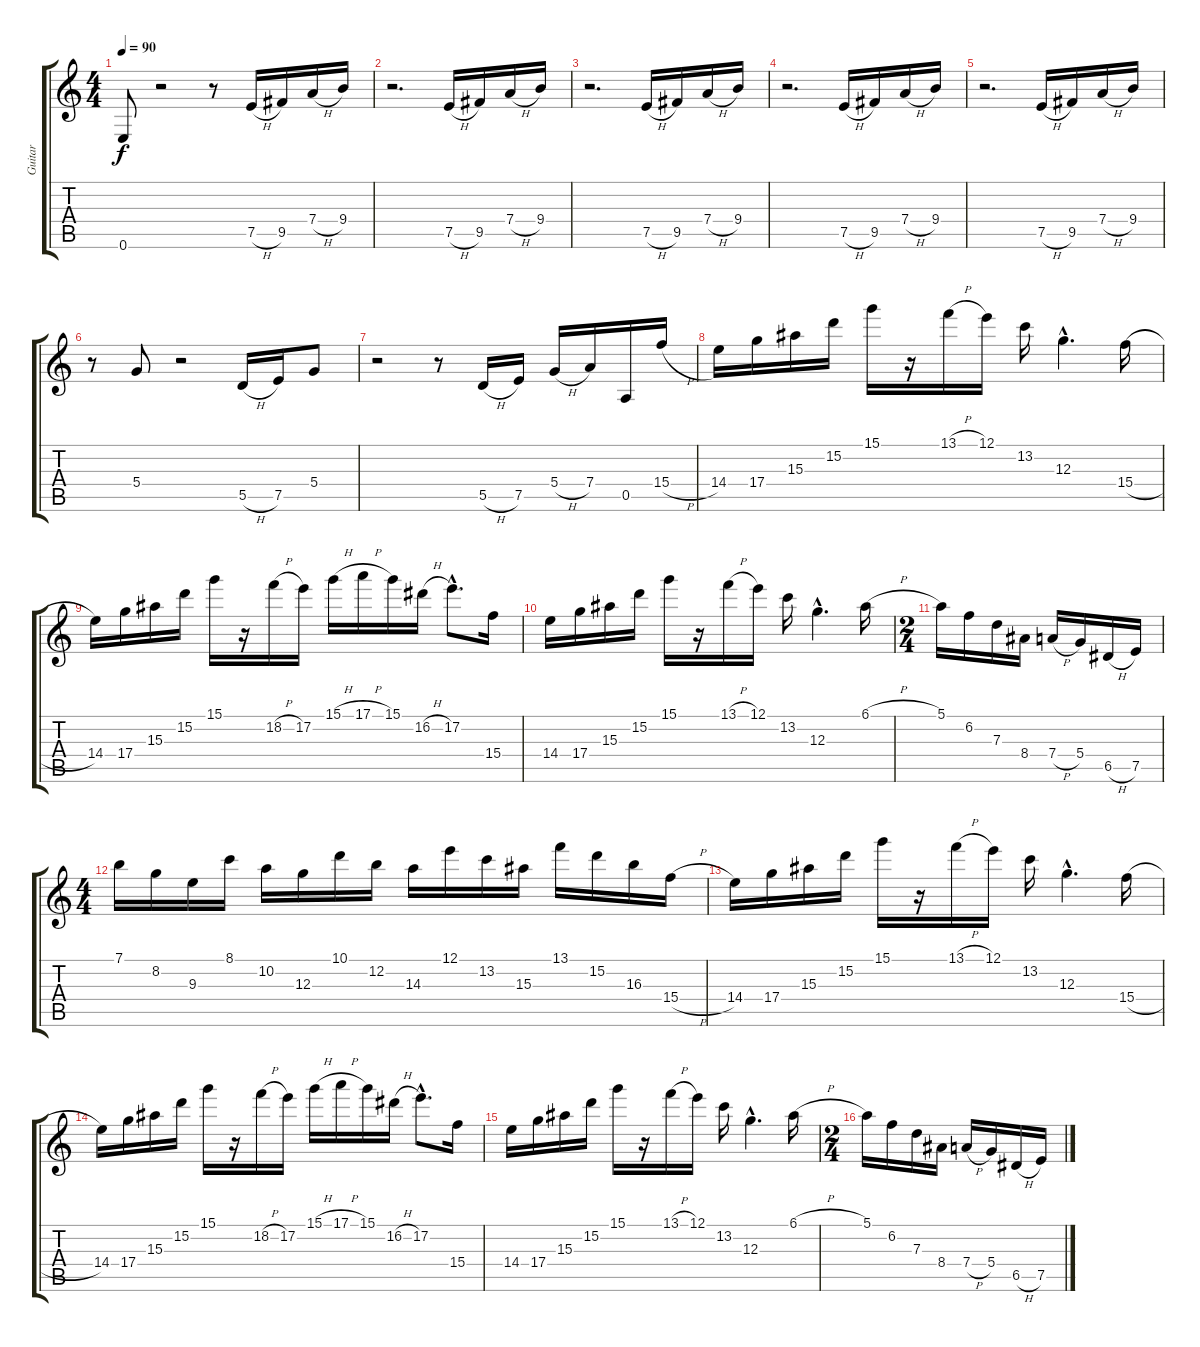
\track ("Guitar" "Guitar") {instrument electricguitarjazz}
\staff {score tabs}
\tuning (E4 B3 G3 D3 A2 E2) {hide}
\ts (4 4)
\tempo 90
\clef g2
\ks c
0.6.8{dy f} r.2 r.8 7.5{h}.16 9.5.16 7.4{h}.16 9.4.16 |
r.2{d} 7.5{h}.16 9.5.16 7.4{h}.16 9.4.16 |
r.2{d} 7.5{h}.16 9.5.16 7.4{h}.16 9.4.16 |
r.2{d} 7.5{h}.16 9.5.16 7.4{h}.16 9.4.16 |
r.2{d} 7.5{h}.16 9.5.16 7.4{h}.16 9.4.16 |
r.8 5.4.8 r.2 5.5{h}.16 7.5.16 5.4.8 |
r.2 r.8 5.5{h}.16 7.5.16 5.4{h}.16 7.4.16 0.5.16 15.4{h}.16 |
14.4.16 17.4.16 15.3.16 15.2.16 15.1.16 r.16 13.1{h}.16 12.1.16 13.2.16 12.3{hac}.4{d} 15.4{h}.16 |
14.4.16 17.4.16 15.3.16 15.2.16 15.1.16 r.16 18.2{h}.16 17.2.16 15.1{h}.16 17.1{h}.16 15.1.16 16.2{h}.16 17.2{hac}.8{d} 15.4.16 |
14.4.16 17.4.16 15.3.16 15.2.16 15.1.16 r.16 13.1{h}.16 12.1.16 13.2.16 12.3{hac}.4{d} 6.1{h}.16 |
\ts (2 4)
5.1.16 6.2.16 7.3.16 8.4.16 7.4{h}.16 5.4.16 6.5{h}.16 7.5.16 |
\ts (4 4)
7.1.16 8.2.16 9.3.16 8.1.16 10.2.16 12.3.16 10.1.16 12.2.16 14.3.16 12.1.16 13.2.16 15.3.16 13.1.16 15.2.16 16.3.16 15.4{h}.16 |
14.4.16 17.4.16 15.3.16 15.2.16 15.1.16 r.16 13.1{h}.16 12.1.16 13.2.16 12.3{hac}.4{d} 15.4{h}.16 |
14.4.16 17.4.16 15.3.16 15.2.16 15.1.16 r.16 18.2{h}.16 17.2.16 15.1{h}.16 17.1{h}.16 15.1.16 16.2{h}.16 17.2{hac}.8{d} 15.4.16 |
14.4.16 17.4.16 15.3.16 15.2.16 15.1.16 r.16 13.1{h}.16 12.1.16 13.2.16 12.3{hac}.4{d} 6.1{h}.16 |
\ts (2 4)
5.1.16 6.2.16 7.3.16 8.4.16 7.4{h}.16 5.4.16 6.5{h}.16 7.5.16
